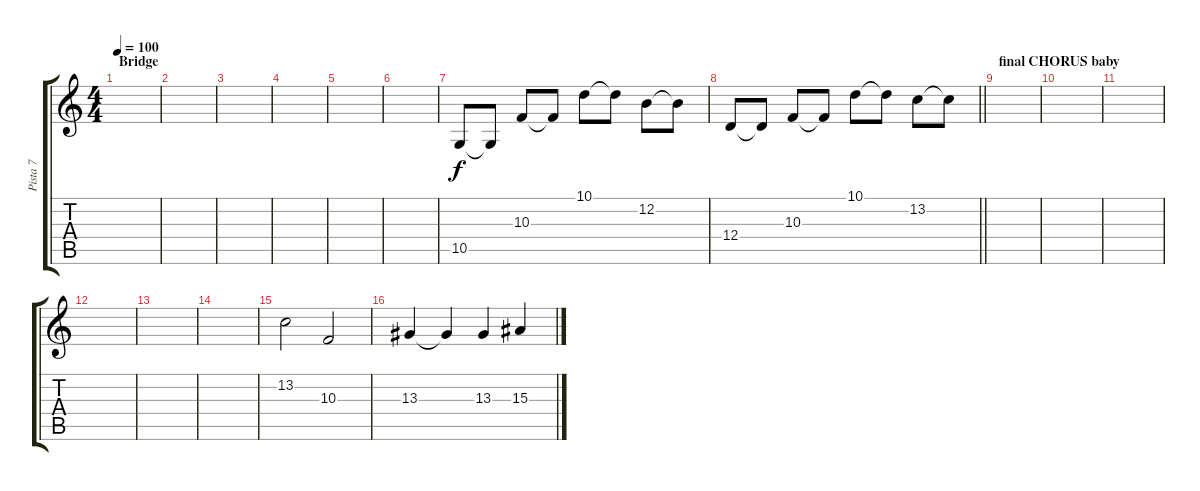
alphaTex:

\track ("Pista 7" "Pista 7") {instrument vibraphone}
\staff {score tabs}
\tuning (E4 B3 G3 D3 A2 E2) {hide}
\ts (4 4)
\section ("" "Bridge")
\tempo 100
\clef g2
\ks c
|
|
|
|
|
|
10.5.8{volume 12 instrument electricguitarjazz} 10.5{t}.8 10.3.8 10.3{t}.8 10.1.8 10.1{t}.8 12.2.8 12.2{t}.8 |
\barLineRight lightlight
12.4.8 12.4{t}.8 10.3.8 10.3{t}.8 10.1.8 10.1{t}.8 13.2.8 13.2{t}.8 |
\section ("" "final CHORUS baby")
|
|
|
|
|
|
13.2.2{volume 10 instrument choiraahs} 10.3.2 |
13.3.4 13.3{t}.4 13.3.4 15.3.4
